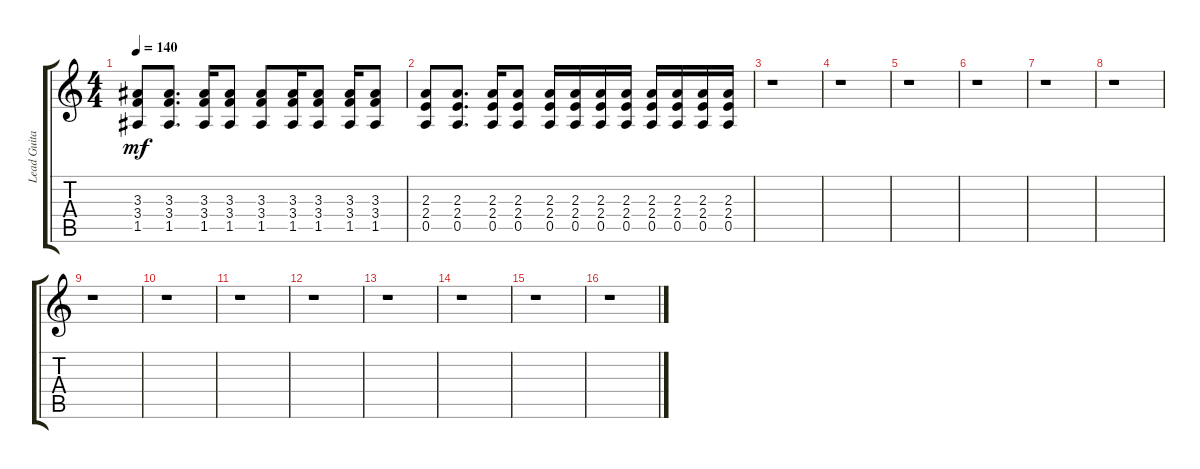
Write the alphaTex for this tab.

\track ("Lead Guitar 1" "Lead Guita") {instrument distortionguitar}
\staff {score tabs}
\tuning (E4 B3 G3 D3 A2 D2) {hide}
\ts (4 4)
\tempo 140
\clef g2
\ks c
(3.3 3.4 1.5).8{dy mf} (3.3 3.4 1.5).8{d} (3.3 3.4 1.5).16 (3.3 3.4 1.5).8 (3.3 3.4 1.5).8 (3.3 3.4 1.5).16 (3.3 3.4 1.5).8 (3.3 3.4 1.5).16 (3.3 3.4 1.5).8 |
(2.3 2.4 0.5).8 (2.3 2.4 0.5).8{d} (2.3 2.4 0.5).16 (2.3 2.4 0.5).8 (2.3 2.4 0.5).16 (2.3 2.4 0.5).16 (2.3 2.4 0.5).16 (2.3 2.4 0.5).16 (2.3 2.4 0.5).16 (2.3 2.4 0.5).16 (2.3 2.4 0.5).16 (2.3 2.4 0.5).16 |
r.1 |
r.1 |
r.1 |
r.1 |
r.1 |
r.1 |
r.1 |
r.1 |
r.1 |
r.1 |
r.1 |
r.1 |
r.1 |
r.1
